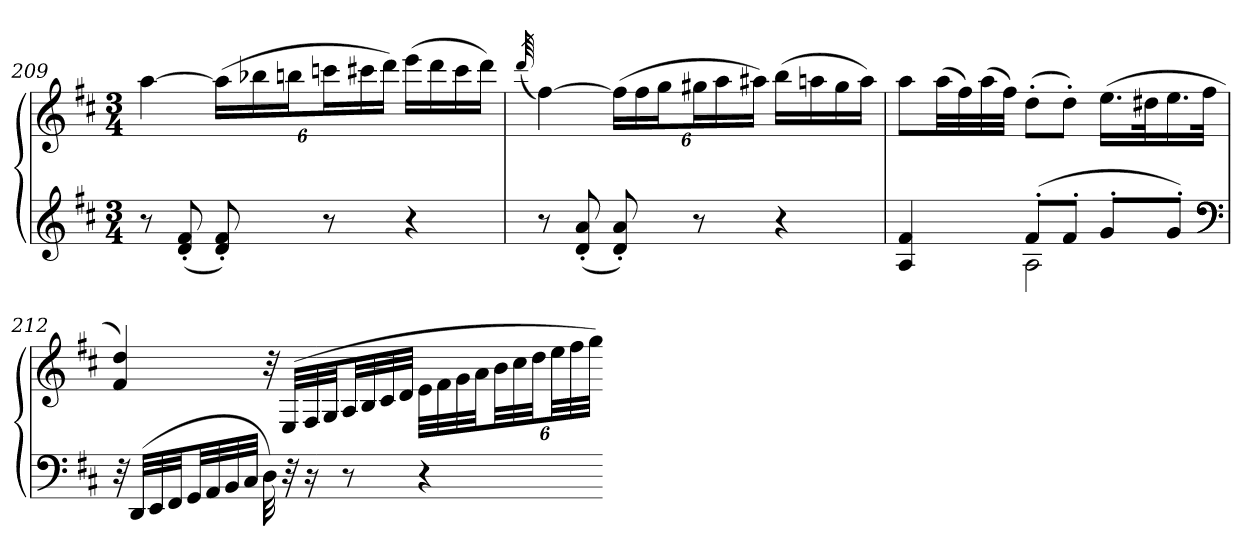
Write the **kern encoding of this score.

**kern	**kern
*part1	*part1
*staff2	*staff1
*clefG2	*clefG2
*k[f#c#]	*k[f#c#]
*D:	*D:
*M3/4	*M3/4
=209	=209
8r	[4aa
(8d' 8f#'	.
8d' 8f#')	(24aaLL]
.	24bb-X
.	24bbnJ
8r	24cccnL
.	24ccc#X
.	24dddJJ)
4r	(16eeeLL
.	16ddd
.	16ccc#
.	16dddJJ)
=210	=210
.	(64qddd
8r	[4ff#)
(8d' 8a'	.
8d' 8a')	(24ff#LL]
.	24ff#
.	24ggJ
8r	24gg#XL
.	24aa
.	24aa#XJJ)
4r	(16bbLL
.	16aan
.	16gg#
.	16aaJJ)
=211	=211
*^	*
4A 4f#	4ryy	8aaL
.	.	(32aaLL
.	.	32ff#)
.	.	(32aa
.	.	32ff#JJJ)
(8f#'L	2A	(8dd'L
8f#'J	.	8dd'J)
8g'L	.	(16.eeLL
.	.	32dd#XK
8g'J)	.	16.ee
.	.	32ff#JJk
*v	*v	*
*clefF4	*
=212	=212
32r	4f# 4dd)
(32DDLLL	.
32EE	.
32FF#JJ	.
32GGLL	.
32AA	.
32BB	.
32C#JJJ	.
32D)	32r
32r	(32ELLL
16r	32F#
.	32GJJ
8r	32ALL
.	32B
.	32c#
.	32dJJJ
4r	32eLLL
.	32f#
.	32g
.	32aJJ
.	48bLL
.	48cc#
.	48ddJJ
.	48eeLL
.	48ff#
.	48ggJJJ)
=-	=-
*-	*-
